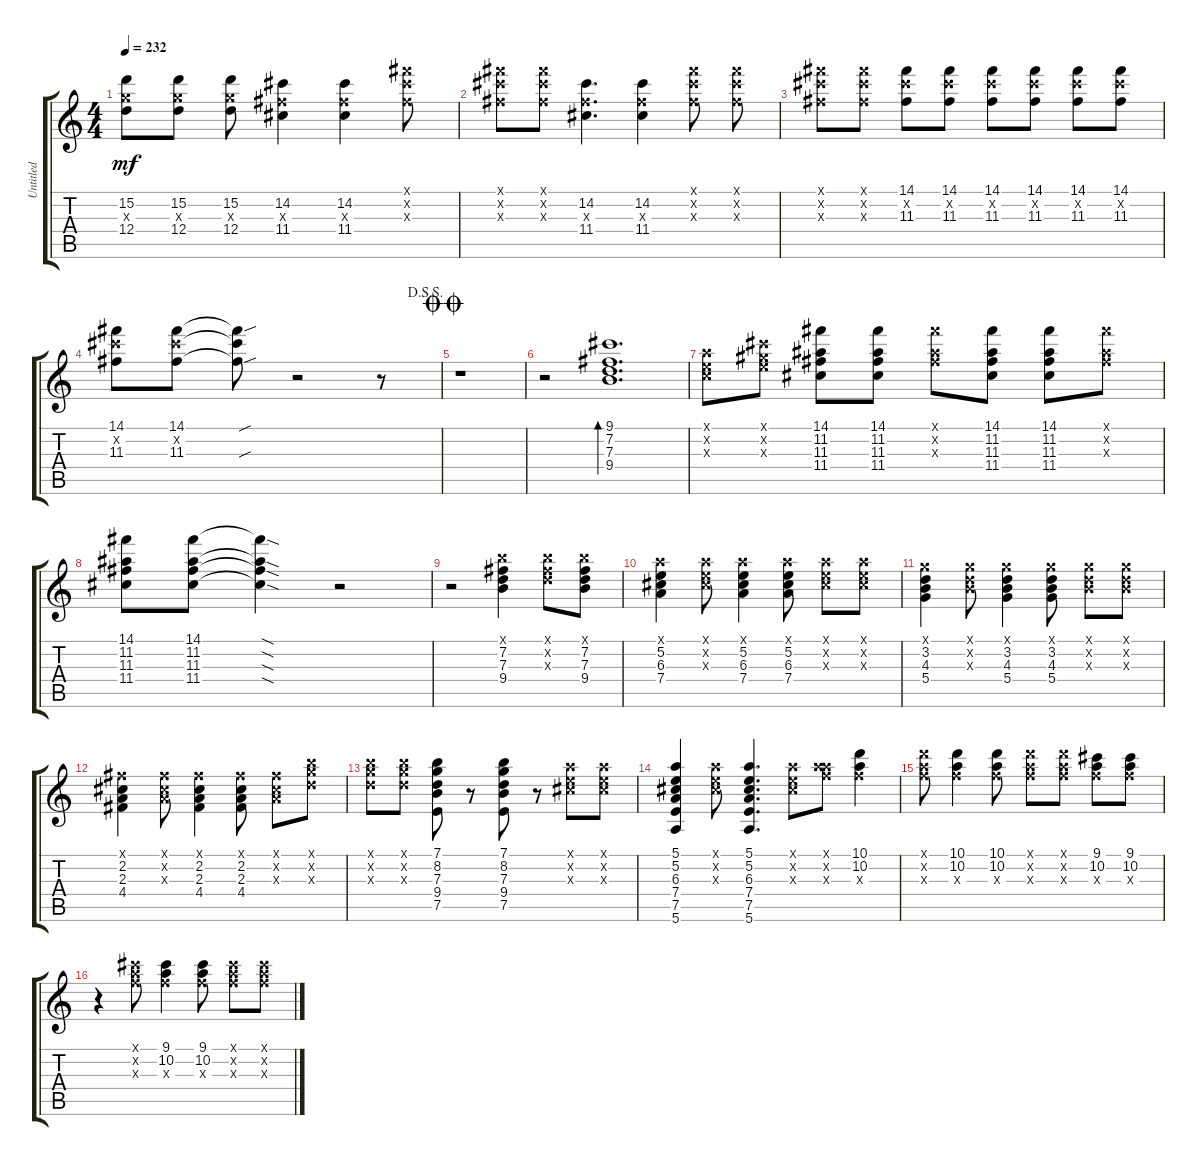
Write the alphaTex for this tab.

\track ("Untitled" "Untitled") {instrument distortionguitar}
\staff {score tabs}
\tuning (E4 B3 G3 D3 A2 E2) {hide}
\ts (4 4)
\tempo 232
\clef g2
\ks c
(15.2 12.3{x} 12.4).8{dy mf} (15.2 12.3{x} 12.4).8 (15.2 12.3{x} 12.4).8 (14.2 11.3{x} 11.4).4 (14.2 11.3{x} 11.4).4 (14.1{x} 14.2{x} 11.3{x}).8 |
(14.1{x} 14.2{x} 11.3{x}).8 (14.1{x} 14.2{x} 11.3{x}).8 (14.2 11.3{x} 11.4).4{d} (14.2 11.3{x} 11.4).4 (14.1{x} 14.2{x} 11.3{x}).8 (14.1{x} 14.2{x} 11.3{x}).8 |
(14.1{x} 14.2{x} 11.3{x}).8 (14.1{x} 14.2{x} 11.3{x}).8 (14.1 14.2{x} 11.3).8 (14.1 14.2{x} 11.3).8 (14.1 14.2{x} 11.3).8 (14.1 14.2{x} 11.3).8 (14.1 14.2{x} 11.3).8 (14.1 14.2{x} 11.3).8 |
\jump dalsegnosegno
(14.1 14.2{x} 11.3).8 (14.1 14.2{x} 11.3).8 (14.1{sou t} 14.2{t} 11.3{sou t}).8 r.2 r.8 |
\jump doublecoda
r.1 |
r.2 (9.1 7.2 7.3 9.4).1{d bd 30} |
(5.1{x} 5.2{x} 5.3{x}).8 (9.1{x} 9.2{x} 9.3{x}).8 (14.1 11.2 11.3 11.4).8 (14.1 11.2 11.3 11.4).8 (14.1{x} 11.2{x} 11.3{x}).8 (14.1 11.2 11.3 11.4).8 (14.1 11.2 11.3 11.4).8 (14.1{x} 11.2{x} 11.3{x}).8 |
(14.1 11.2 11.3 11.4).8 (14.1 11.2 11.3 11.4).8 (14.1{sod t} 11.2{sod t} 11.3{sod t} 11.4{sod t}).4 r.2 |
r.2 (7.1{x} 7.2 7.3 9.4).4 (7.1{x} 7.2{x} 7.3{x}).8 (7.1{x} 7.2 7.3 9.4).8 |
(5.1{x} 5.2 6.3 7.4).4 (5.1{x} 5.2{x} 6.3{x}).8 (5.1{x} 5.2 6.3 7.4).4 (5.1{x} 5.2 6.3 7.4).8 (5.1{x} 5.2{x} 6.3{x}).8 (5.1{x} 5.2{x} 6.3{x}).8 |
(3.1{x} 3.2 4.3 5.4).4 (3.1{x} 3.2{x} 4.3{x}).8 (3.1{x} 3.2 4.3 5.4).4 (3.1{x} 3.2 4.3 5.4).8 (3.1{x} 3.2{x} 4.3{x}).8 (3.1{x} 3.2{x} 4.3{x}).8 |
(2.1{x} 2.2 2.3 4.4).4 (2.1{x} 2.2{x} 2.3{x}).8 (2.1{x} 2.2 2.3 4.4).4 (2.1{x} 2.2 2.3 4.4).8 (2.1{x} 2.2{x} 2.3{x}).8 (7.1{x} 8.2{x} 7.3{x}).8 |
(7.1{x} 8.2{x} 7.3{x}).8 (7.1{x} 8.2{x} 7.3{x}).8 (7.1 8.2 7.3 9.4 7.5).8 r.8 (7.1 8.2 7.3 9.4 7.5).8 r.8 (5.1{x} 5.2{x} 6.3{x}).8 (5.1{x} 5.2{x} 6.3{x}).8 |
(5.1 5.2 6.3 7.4 7.5 5.6).4 (5.1{x} 5.2{x} 6.3{x}).8 (5.1 5.2 6.3 7.4 7.5 5.6).4{d} (5.1{x} 5.2{x} 6.3{x}).8 (5.1{x} 10.2{x} 10.3{x}).8 (10.1 10.2 10.3{x}).4 |
(10.1{x} 10.2{x} 10.3{x}).8 (10.1 10.2 10.3{x}).4 (10.1 10.2 10.3{x}).8 (10.1{x} 10.2{x} 10.3{x}).8 (10.1{x} 10.2{x} 10.3{x}).8 (9.1 10.2 10.3{x}).8 (9.1 10.2 10.3{x}).8 |
r.4 (9.1{x} 10.2{x} 10.3{x}).8 (9.1 10.2 10.3{x}).4 (9.1 10.2 10.3{x}).8 (9.1{x} 10.2{x} 10.3{x}).8 (9.1{x} 10.2{x} 10.3{x}).8
